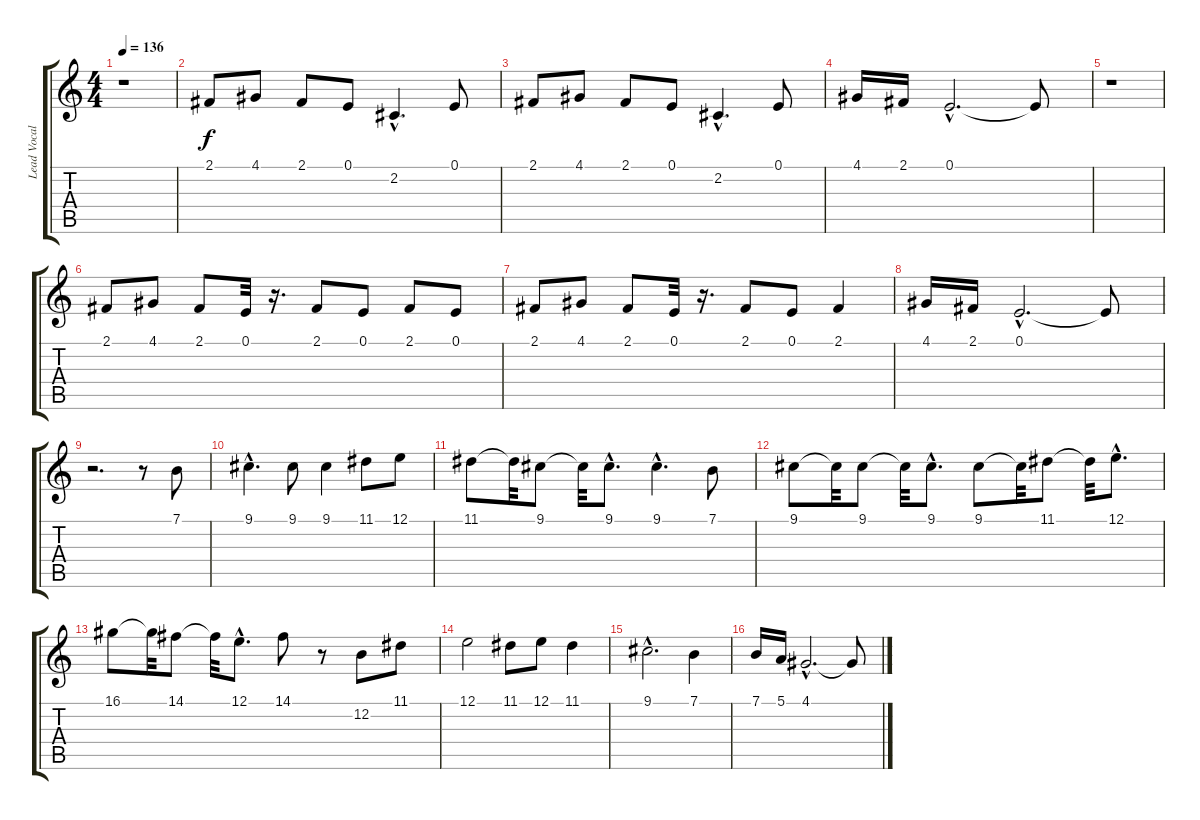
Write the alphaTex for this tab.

\track ("Lead Vocal, Jimmy" "Lead Vocal") {instrument synthvoice}
\staff {score tabs}
\tuning (E4 B3 G3 D3 A2 E2) {hide}
\ts (4 4)
\tempo 136
\clef g2
\ks c
r.1{dy f} |
2.1.8 4.1.8 2.1.8 0.1.8 2.2{hac}.4{d} 0.1.8 |
2.1.8 4.1.8 2.1.8 0.1.8 2.2{hac}.4{d} 0.1.8 |
4.1.16 2.1.16 0.1{hac}.2{d} 0.1{t}.8 |
r.1 |
2.1.8 4.1.8 2.1.8 0.1.32 r.16{d} 2.1.8 0.1.8 2.1.8 0.1.8 |
2.1.8 4.1.8 2.1.8 0.1.32 r.16{d} 2.1.8 0.1.8 2.1.4 |
4.1.16 2.1.16 0.1{hac}.2{d} 0.1{t}.8 |
r.2{d} r.8 7.1.8 |
9.1{hac}.4{d} 9.1.8 9.1.4 11.1.8 12.1.8 |
11.1.8 11.1{t}.32 9.1.8 9.1{t}.32 9.1{hac}.8{d} 9.1{hac}.4{d} 7.1.8 |
9.1.8 9.1{t}.32 9.1.8 9.1{t}.32 9.1{hac}.8{d} 9.1.8 9.1{t}.32 11.1.8 11.1{t}.32 12.1{hac}.8{d} |
16.1.8 16.1{t}.32 14.1.8 14.1{t}.32 12.1{hac}.8{d} 14.1.8 r.8 12.2.8 11.1.8 |
12.1.2 11.1.8 12.1.8 11.1.4 |
9.1{hac}.2{d} 7.1.4 |
7.1.16 5.1.16 4.1{hac}.2{d} 4.1{t}.8
